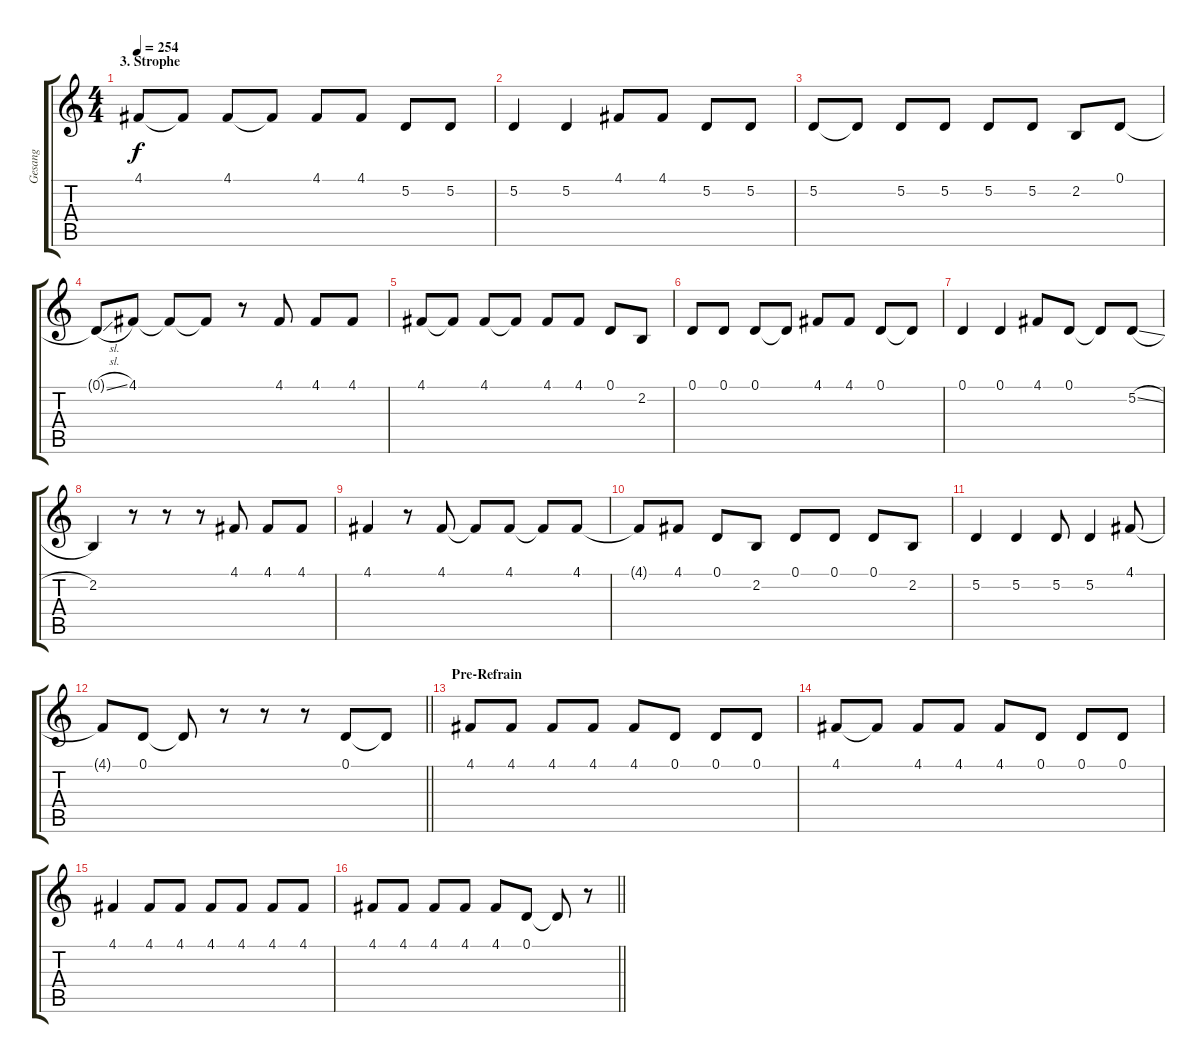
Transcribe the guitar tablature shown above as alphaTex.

\track ("Gesang" "Gesang") {instrument lead6voice}
\staff {score tabs}
\tuning (D4 A3 F3 C3 G2 D2) {hide}
\ts (4 4)
\section ("" "3. Strophe")
\tempo 254
\clef g2
\ks c
4.1.8{dy f} 4.1{t}.8 4.1.8 4.1{t}.8 4.1.8 4.1.8 5.2.8 5.2.8 |
5.2.4 5.2.4 4.1.8 4.1.8 5.2.8 5.2.8 |
5.2.8 5.2{t}.8 5.2.8 5.2.8 5.2.8 5.2.8 2.2.8 0.1.8 |
0.1{sl t}.8 4.1.8 4.1{t}.8 4.1{t}.8 r.8 4.1.8 4.1.8 4.1.8 |
4.1.8 4.1{t}.8 4.1.8 4.1{t}.8 4.1.8 4.1.8 0.1.8 2.2.8 |
0.1.8 0.1.8 0.1.8 0.1{t}.8 4.1.8 4.1.8 0.1.8 0.1{t}.8 |
0.1.4 0.1.4 4.1.8 0.1.8 0.1{t}.8 5.2{sl}.8 |
2.2.4 r.8 r.8 r.8 4.1.8 4.1.8 4.1.8 |
4.1.4 r.8 4.1.8 4.1{t}.8 4.1.8 4.1{t}.8 4.1.8 |
4.1{t}.8 4.1.8 0.1.8 2.2.8 0.1.8 0.1.8 0.1.8 2.2.8 |
5.2.4 5.2.4 5.2.8 5.2.4 4.1.8 |
\barLineRight lightlight
4.1{t}.8 0.1.8 0.1{t}.8 r.8 r.8 r.8 0.1.8 0.1{t}.8 |
\section ("" "Pre-Refrain")
4.1.8 4.1.8 4.1.8 4.1.8 4.1.8 0.1.8 0.1.8 0.1.8 |
4.1.8 4.1{t}.8 4.1.8 4.1.8 4.1.8 0.1.8 0.1.8 0.1.8 |
4.1.4 4.1.8 4.1.8 4.1.8 4.1.8 4.1.8 4.1.8 |
\barLineRight lightlight
4.1.8 4.1.8 4.1.8 4.1.8 4.1.8 0.1.8 0.1{t}.8 r.8
